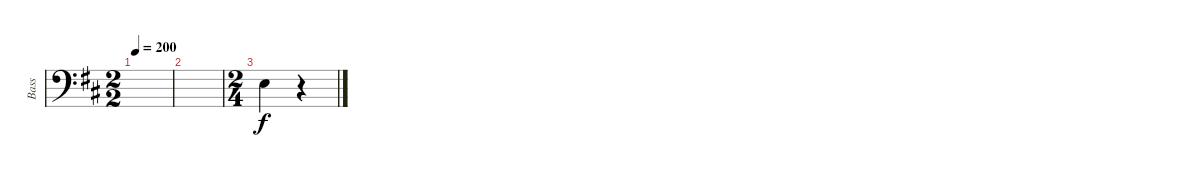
\track ("Bass" "Bass") {instrument contrabass}
\staff {score}
\tuning (G2 D2 A1 E1 B0) {hide}
\ts (2 2)
\tempo 200
\clef f4
\ks d
|
|
\ts (2 4)
2.2.4 r.4
